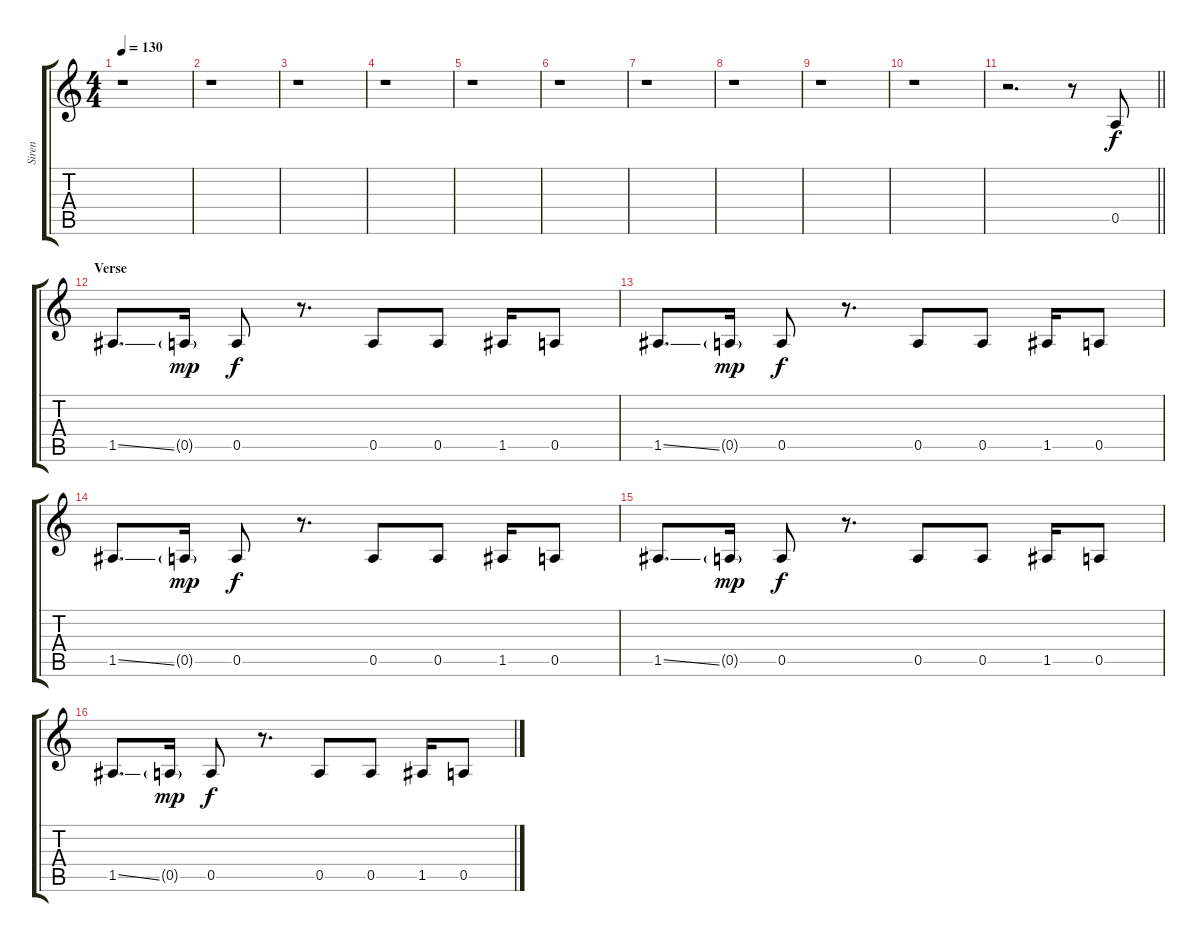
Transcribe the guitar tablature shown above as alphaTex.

\track ("Siren" "Siren") {instrument overdrivenguitar}
\staff {score tabs}
\tuning (E4 B3 G3 D3 A2 E2) {hide}
\ts (4 4)
\tempo 130
\clef g2
\ks c
r.1{dy f} |
r.1 |
r.1 |
r.1 |
r.1 |
r.1 |
r.1 |
r.1 |
r.1 |
r.1 |
\barLineRight lightlight
r.2{d} r.8 0.5.8 |
\section ("" "Verse")
1.5{ss}.8{d} 0.5{g}.16{dy mp} 0.5.8{dy f} r.8{d} 0.5.8 0.5.8 1.5.16 0.5.8 |
1.5{ss}.8{d} 0.5{g}.16{dy mp} 0.5.8{dy f} r.8{d} 0.5.8 0.5.8 1.5.16 0.5.8 |
1.5{ss}.8{d} 0.5{g}.16{dy mp} 0.5.8{dy f} r.8{d} 0.5.8 0.5.8 1.5.16 0.5.8 |
1.5{ss}.8{d} 0.5{g}.16{dy mp} 0.5.8{dy f} r.8{d} 0.5.8 0.5.8 1.5.16 0.5.8 |
1.5{ss}.8{d} 0.5{g}.16{dy mp} 0.5.8{dy f} r.8{d} 0.5.8 0.5.8 1.5.16 0.5.8
